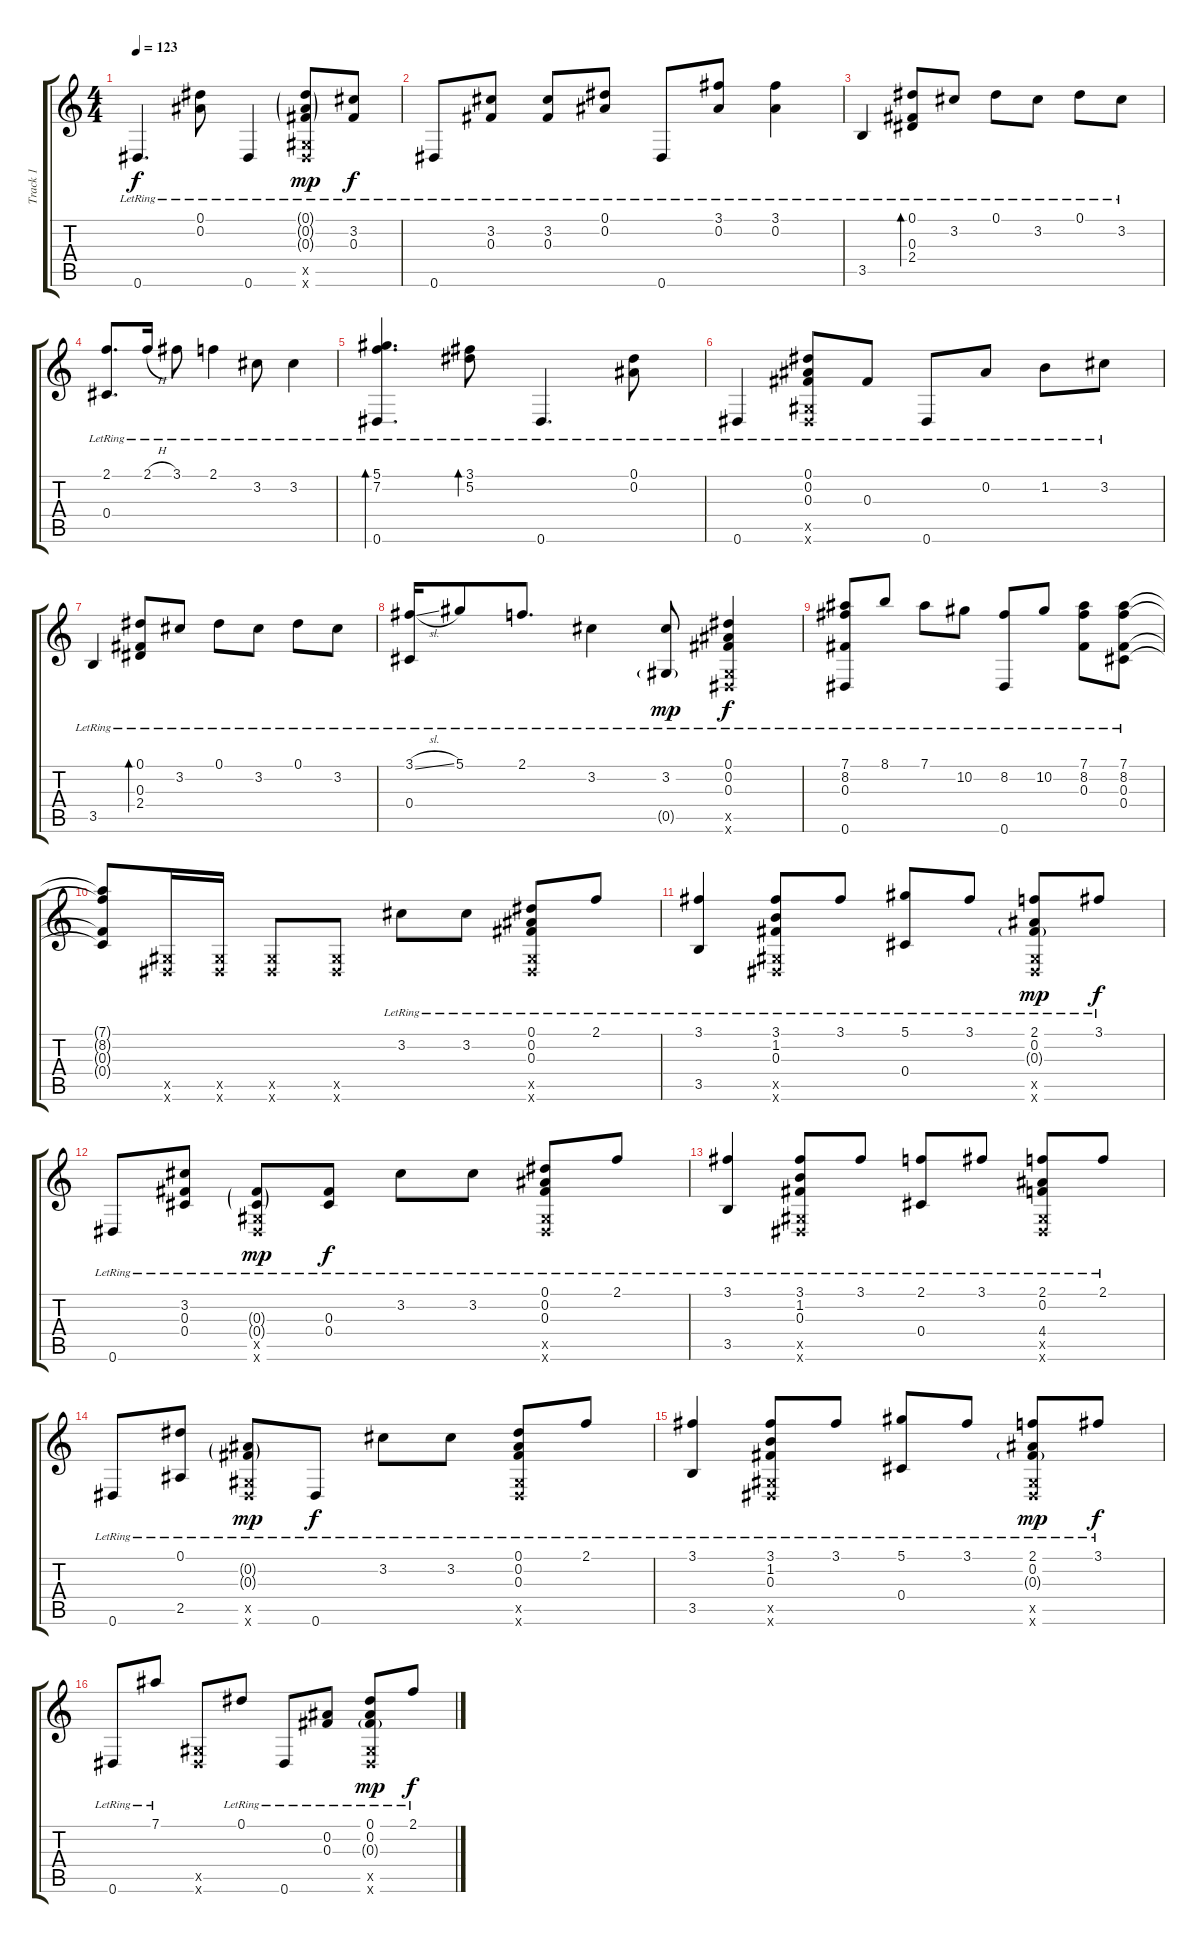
\track ("Track 1" "Track 1") {instrument acousticguitarsteel}
\staff {score tabs}
\tuning (Eb4 Bb3 Gb3 Db3 Ab2 Eb2) {hide}
\ts (4 4)
\tempo 123
\clef g2
\ks c
0.6{lr}.4{d dy f} (0.1{lr} 0.2{lr}).8 0.6{lr}.4 (0.1{g lr} 0.2{g lr} 0.3{g lr} 0.5{x} 0.6{x}).8{dy mp} (3.2{lr} 0.3{lr}).8{dy f} |
0.6{lr}.8 (3.2{lr} 0.3{lr}).8 (3.2{lr} 0.3{lr}).8 (0.1{lr} 0.2{lr}).8 0.6{lr}.8 (3.1{lr} 0.2{lr}).8 (3.1{lr} 0.2{lr}).4 |
3.5{lr}.4 (0.1{lr} 0.3{lr} 2.4{lr}).8{bd 240} 3.2{lr}.8 0.1{lr}.8 3.2{lr}.8 0.1{lr}.8 3.2{lr}.8 |
(2.1{lr} 0.4{lr}).8{d} 2.1{h lr}.16 3.1{lr}.8 2.1{lr}.4 3.2{lr}.8 3.2{lr}.4 |
(5.1{lr} 7.2{lr} 0.6{lr}).4{d bd 240} (3.1{lr} 5.2{lr}).8{bd 240} 0.6{lr}.4{d} (0.1{lr} 0.2{lr}).8 |
0.6{lr}.4 (0.1{lr} 0.2{lr} 0.3{lr} 0.5{x} 0.6{x}).8 0.3{lr}.8 0.6{lr}.8 0.2{lr}.8 1.2{lr}.8 3.2{lr}.8 |
3.5{lr}.4 (0.1{lr} 0.3{lr} 2.4{lr}).8{bd 240} 3.2{lr}.8 0.1{lr}.8 3.2{lr}.8 0.1{lr}.8 3.2{lr}.8 |
(3.1{sl lr} 0.4{lr}).16 5.1{lr}.8 2.1{lr}.8{d} 3.2{lr}.4 (3.2{lr} 0.5{g lr}).8{dy mp} (0.1{lr} 0.2{lr} 0.3{lr} 0.5{x} 0.6{x}).4{dy f} |
(7.1{lr} 8.2{lr} 0.3{lr} 0.6{lr}).8 8.1{lr}.8 7.1{lr}.8 10.2{lr}.8 (8.2{lr} 0.6{lr}).8 10.2{lr}.8 (7.1{lr} 8.2{lr} 0.3{lr}).8 (7.1{lr} 8.2{lr} 0.3{lr} 0.4{lr}).8 |
(7.1{t} 8.2{t} 0.3{t} 0.4{t}).8 (0.5{x} 0.6{x}).16 (0.5{x} 0.6{x}).16 (0.5{x} 0.6{x}).8 (0.5{x} 0.6{x}).8 3.2{lr}.8 3.2{lr}.8 (0.1{lr} 0.2{lr} 0.3{lr} 0.5{x} 0.6{x}).8 2.1{lr}.8 |
(3.1{lr} 3.5{lr}).4 (3.1{lr} 1.2{lr} 0.3{lr} 0.5{x} 0.6{x}).8 3.1{lr}.8 (5.1{lr} 0.4{lr}).8 3.1{lr}.8 (2.1{lr} 0.2{lr} 0.3{g lr} 0.5{x} 0.6{x}).8{dy mp} 3.1{lr}.8{dy f} |
0.6{lr}.8 (3.2{lr} 0.3{lr} 0.4{lr}).8 (0.3{g lr} 0.4{g lr} 0.5{x} 0.6{x}).8{dy mp} (0.3{lr} 0.4{lr}).8{dy f} 3.2{lr}.8 3.2{lr}.8 (0.1{lr} 0.2{lr} 0.3{lr} 0.5{x} 0.6{x}).8 2.1{lr}.8 |
(3.1{lr} 3.5{lr}).4 (3.1{lr} 1.2{lr} 0.3{lr} 0.5{x} 0.6{x}).8 3.1{lr}.8 (2.1{lr} 0.4{lr}).8 3.1{lr}.8 (2.1{lr} 0.2{lr} 4.4{lr} 0.5{x} 0.6{x}).8 2.1{lr}.8 |
0.6{lr}.8 (0.1{lr} 2.5{lr}).8 (0.2{g lr} 0.3{g lr} 0.5{x} 0.6{x}).8{dy mp} 0.6{lr}.8{dy f} 3.2{lr}.8 3.2{lr}.8 (0.1{lr} 0.2{lr} 0.3{lr} 0.5{x} 0.6{x}).8 2.1{lr}.8 |
(3.1{lr} 3.5{lr}).4 (3.1{lr} 1.2{lr} 0.3{lr} 0.5{x} 0.6{x}).8 3.1{lr}.8 (5.1{lr} 0.4{lr}).8 3.1{lr}.8 (2.1{lr} 0.2{lr} 0.3{g lr} 0.5{x} 0.6{x}).8{dy mp} 3.1{lr}.8{dy f} |
0.6{lr}.8 7.1{lr}.8 (0.5{x} 0.6{x}).8 0.1{lr}.8 0.6{lr}.8 (0.2{lr} 0.3{lr}).8 (0.1{lr} 0.2{lr} 0.3{g lr} 0.5{x} 0.6{x}).8{dy mp} 2.1{lr}.8{dy f}
